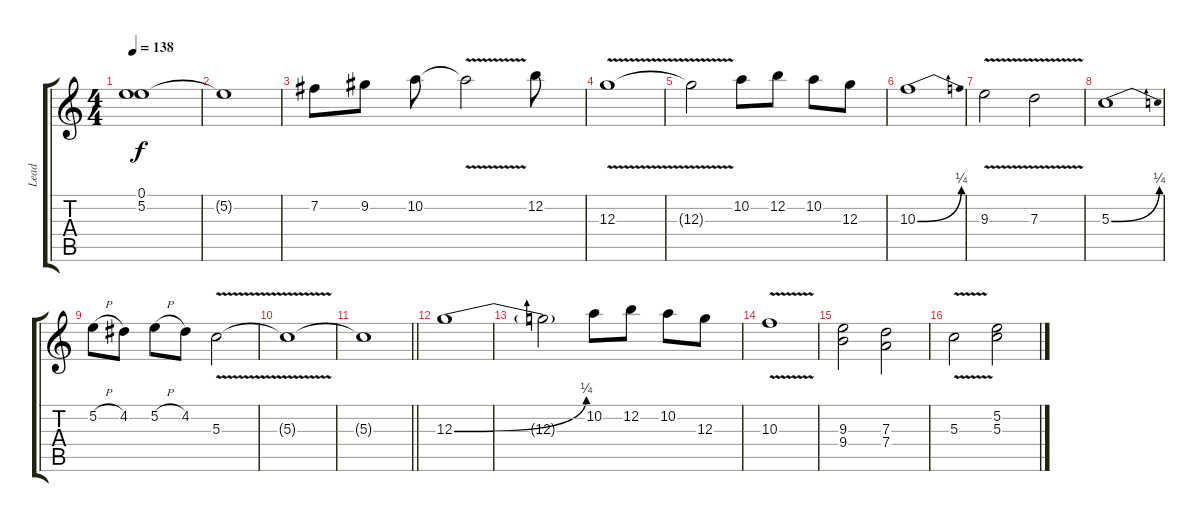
\track ("Lead" "Lead") {instrument distortionguitar}
\staff {score tabs}
\tuning (E4 B3 G3 D3 A2 E2) {hide}
\ts (4 4)
\tempo 138
\clef g2
\ks c
(0.1 5.2{t}).1{dy f} |
5.2{t}.1 |
7.2.8 9.2.8 10.2.8 10.2{v t}.2 12.2.8 |
12.3{v}.1 |
12.3{t}.2 10.2.8 12.2.8 10.2.8 12.3.8 |
10.3{be (bend 0 0 60 1)}.1 |
9.3{v}.2 7.3{v}.2 |
5.3{be (bend 0 0 60 1)}.1 |
5.2{h}.8 4.2.8 5.2{h}.8 4.2.8 5.3{v}.2 |
5.3{t}.1 |
\barLineRight lightlight
5.3{t}.1 |
12.3{be (bend 0 0 60 1)}.1 |
12.3{t}.2 10.2.8 12.2.8 10.2.8 12.3.8 |
10.3{v}.1 |
(9.3 9.4).2 (7.3 7.4).2 |
5.3{v}.2 (5.2 5.3).2
